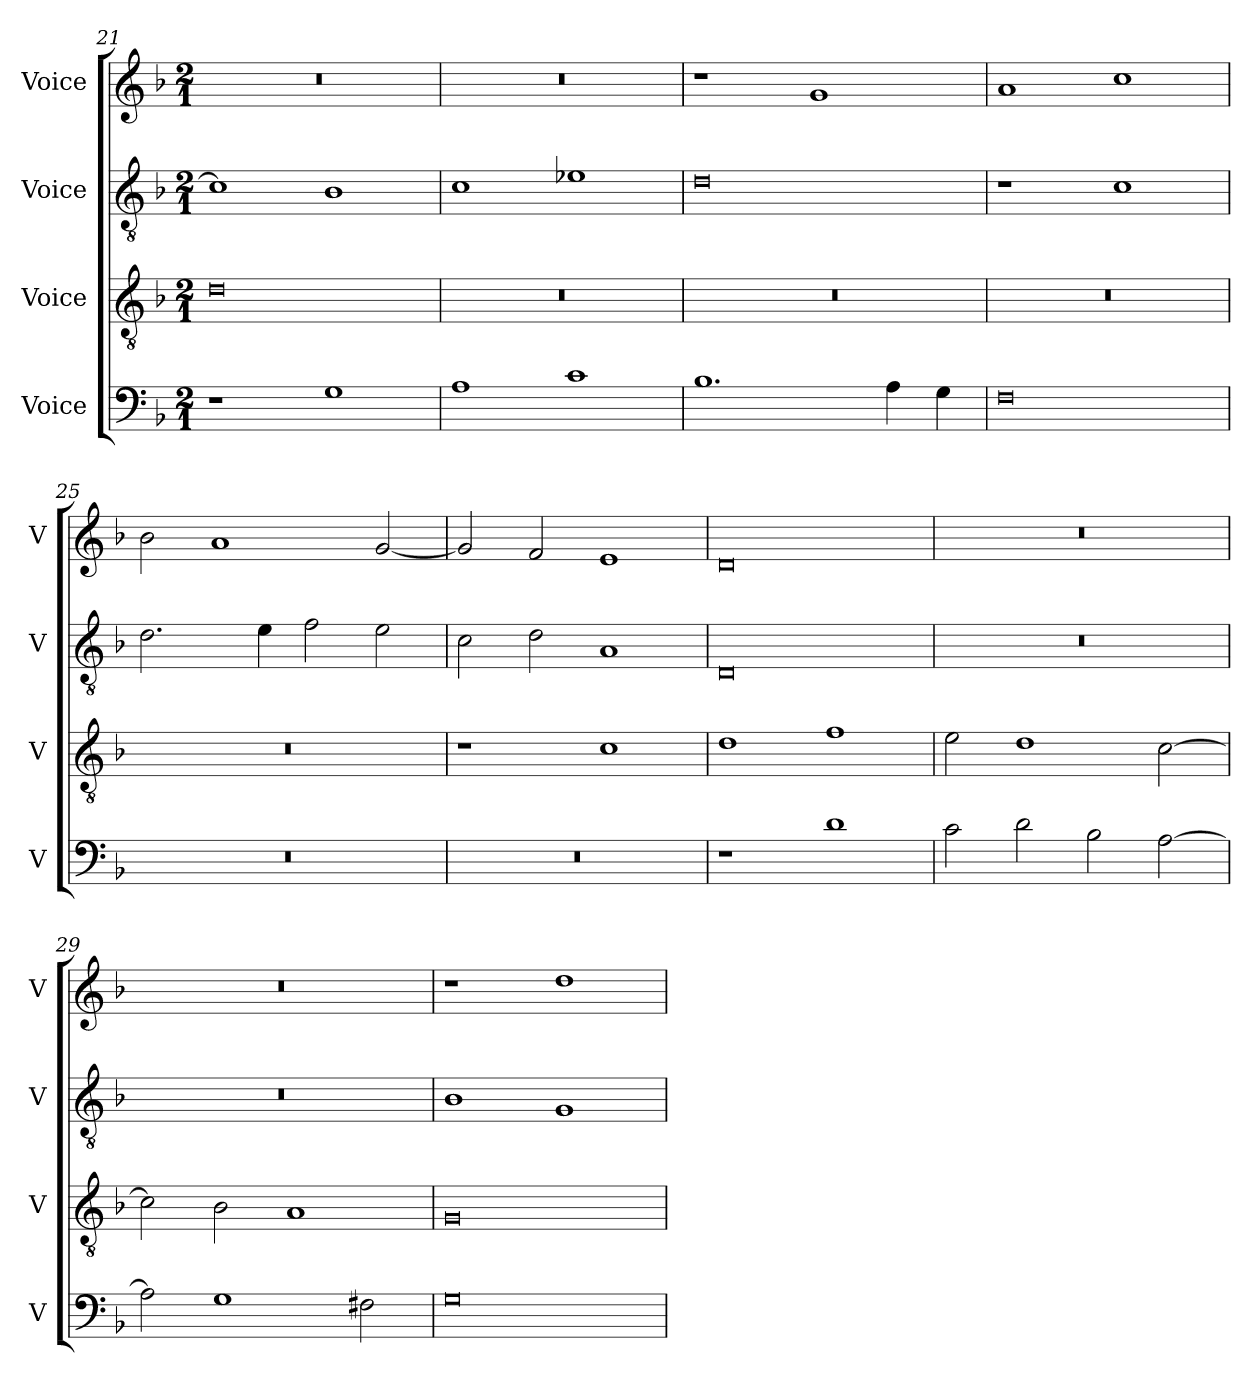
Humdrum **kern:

**kern	**kern	**kern	**kern
*part4	*part3	*part2	*part1
*staff4	*staff3	*staff2	*staff1
*I"Voice	*I"Voice	*I"Voice	*I"Voice
*I'V	*I'V	*I'V	*I'V
*clefF4	*clefGv2	*clefGv2	*clefG2
*k[b-]	*k[b-]	*k[b-]	*k[b-]
*M2/1	*M2/1	*M2/1	*M2/1
=21	=21	=21	=21
1r	0d	1c]	0r
1G	.	1B-	.
=22	=22	=22	=22
1A	0r	1c	0r
1c	.	1e-X	.
=23	=23	=23	=23
1.B-	0r	0d	1r
.	.	.	1g
4A\	.	.	.
4G\	.	.	.
!!LO:LB:g=z
=24	=24	=24	=24
0F	0r	1r	1a
.	.	1c	1cc
=25	=25	=25	=25
0r	0r	2.d\	2b-\
.	.	.	1a
.	.	4e\	.
.	.	2f\	.
.	.	2e\	[2g/
=26	=26	=26	=26
0r	1r	2c\	2g/]
.	.	2d\	2f/
.	1c	1A	1e
=27	=27	=27	=27
1r	1d	0D	0d
1d	1f	.	.
!!LO:LB:g=z
=28	=28	=28	=28
2c\	2e\	0r	0r
2d\	1d	.	.
2B-\	.	.	.
[2A\	[2c\	.	.
=29	=29	=29	=29
2A\]	2c\]	0r	0r
1G	2B-\	.	.
.	1A	.	.
2F#X\	.	.	.
=30	=30	=30	=30
0G	0G	1B-	1r
.	.	1G	1dd
=	=	=	=
*-	*-	*-	*-
